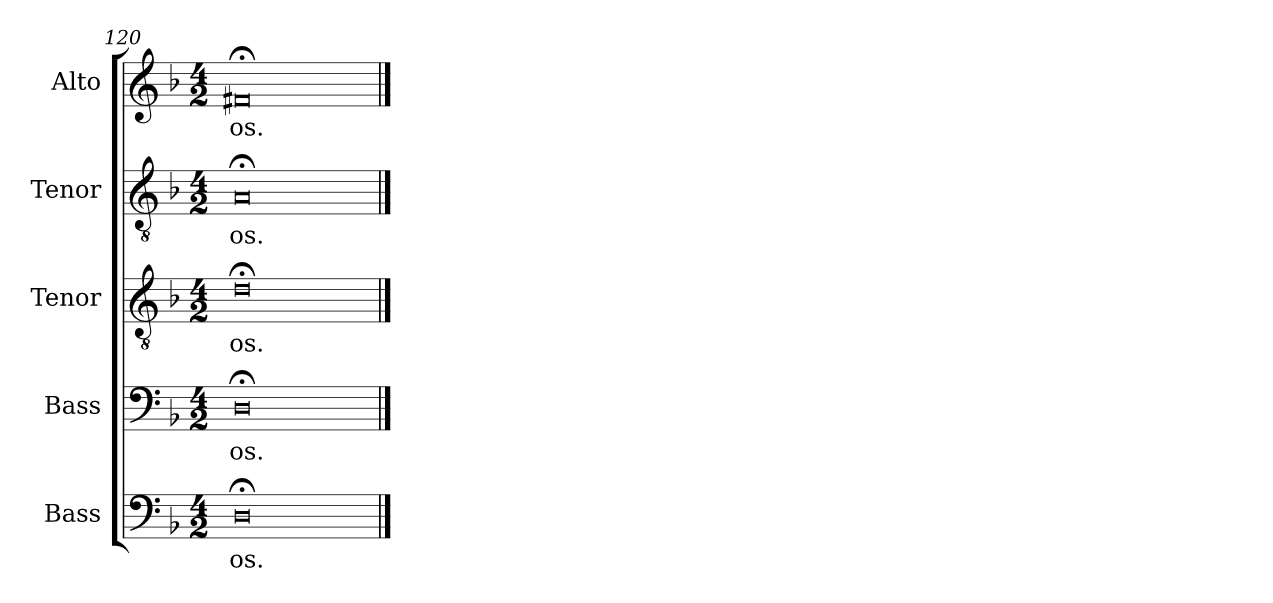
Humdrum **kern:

**kern	**text	**kern	**text	**kern	**text	**kern	**text	**kern	**text
*part5	*part5	*part4	*part4	*part3	*part3	*part2	*part2	*part1	*part1
*staff5	*staff5	*staff4	*staff4	*staff3	*staff3	*staff2	*staff2	*staff1	*staff1
*I"Bass	*	*I"Bass	*	*I"Tenor	*	*I"Tenor	*	*I"Alto	*
*I'B.	*	*I'B.	*	*I'T.	*	*I'T.	*	*I'A.	*
*clefF4	*	*clefF4	*	*clefGv2	*	*clefGv2	*	*clefG2	*
*	*	*	*	*ITrd7c12	*	*ITrd7c12	*	*	*
*k[b-]	*	*k[b-]	*	*k[b-]	*	*k[b-]	*	*k[b-]	*
*F:	*	*F:	*	*F:	*	*F:	*	*F:	*
*M4/2	*	*M4/2	*	*M4/2	*	*M4/2	*	*M4/2	*
=120	=120	=120	=120	=120	=120	=120	=120	=120	=120
!	!LO:LY:b:color=#000000	!	!	!	!	!	!	!	!
!	!	!	!LO:LY:b:color=#000000	!	!	!	!	!	!
!	!	!	!	!	!LO:LY:b:color=#000000	!	!	!	!
!	!	!	!	!	!	!	!LO:LY:b:color=#000000	!	!
!	!	!	!	!	!	!	!	!	!LO:LY:b:color=#000000
0D;i	-os.	0D;i	-os.	0D;i	-os.	0AA;i	-os.	0f#X;i	-os.
==	==	==	==	==	==	==	==	==	==
*-	*-	*-	*-	*-	*-	*-	*-	*-	*-
